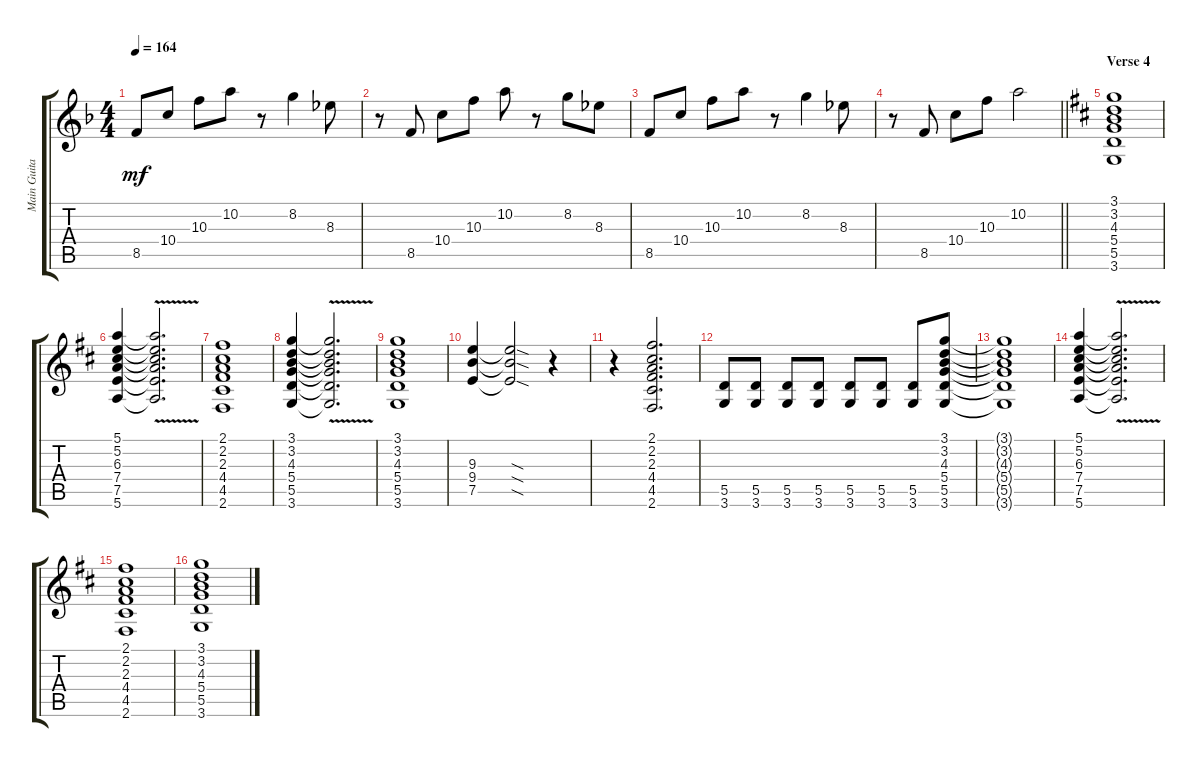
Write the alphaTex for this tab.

\track ("Main Guitar" "Main Guita") {instrument electricguitarclean}
\staff {score tabs}
\tuning (E4 B3 G3 D3 A2 E2) {hide}
\ts (4 4)
\tempo 164
\clef g2
\ks dminor
8.5.8{dy mf} 10.4.8 10.3.8 10.2.8 r.8 8.2.4 8.3.8 |
r.8 8.5.8 10.4.8 10.3.8 10.2.8 r.8 8.2.8 8.3.8 |
8.5.8 10.4.8 10.3.8 10.2.8 r.8 8.2.4 8.3.8 |
\barLineRight lightlight
r.8 8.5.8 10.4.8 10.3.8 10.2.2 |
\section ("" "Verse 4")
\ks bminor
(3.1 3.2 4.3 5.4 5.5 3.6).1{instrument overdrivenguitar} |
(5.1 5.2 6.3 7.4 7.5 5.6).4 (5.1{v t} 5.2{v t} 6.3{v t} 7.4{v t} 7.5{v t} 5.6{v t}).2{d} |
(2.1 2.2 2.3 4.4 4.5 2.6).1 |
(3.1 3.2 4.3 5.4 5.5 3.6).4 (3.1{v t} 3.2{v t} 4.3{v t} 5.4{v t} 5.5{v t} 3.6{v t}).2{d} |
(3.1 3.2 4.3 5.4 5.5 3.6).1 |
(9.3 9.4 7.5).4 (9.3{sod t} 9.4{sod t} 7.5{sod t}).2 r.4 |
r.4 (2.1 2.2 2.3 4.4 4.5 2.6).2{d} |
(5.5 3.6).8 (5.5 3.6).8 (5.5 3.6).8 (5.5 3.6).8 (5.5 3.6).8 (5.5 3.6).8 (5.5 3.6).8 (3.1 3.2 4.3 5.4 5.5 3.6).8 |
(3.1{t} 3.2{t} 4.3{t} 5.4{t} 5.5{t} 3.6{t}).1 |
(5.1 5.2 6.3 7.4 7.5 5.6).4 (5.1{v t} 5.2{v t} 6.3{v t} 7.4{v t} 7.5{v t} 5.6{v t}).2{d} |
(2.1 2.2 2.3 4.4 4.5 2.6).1 |
(3.1 3.2 4.3 5.4 5.5 3.6).1
